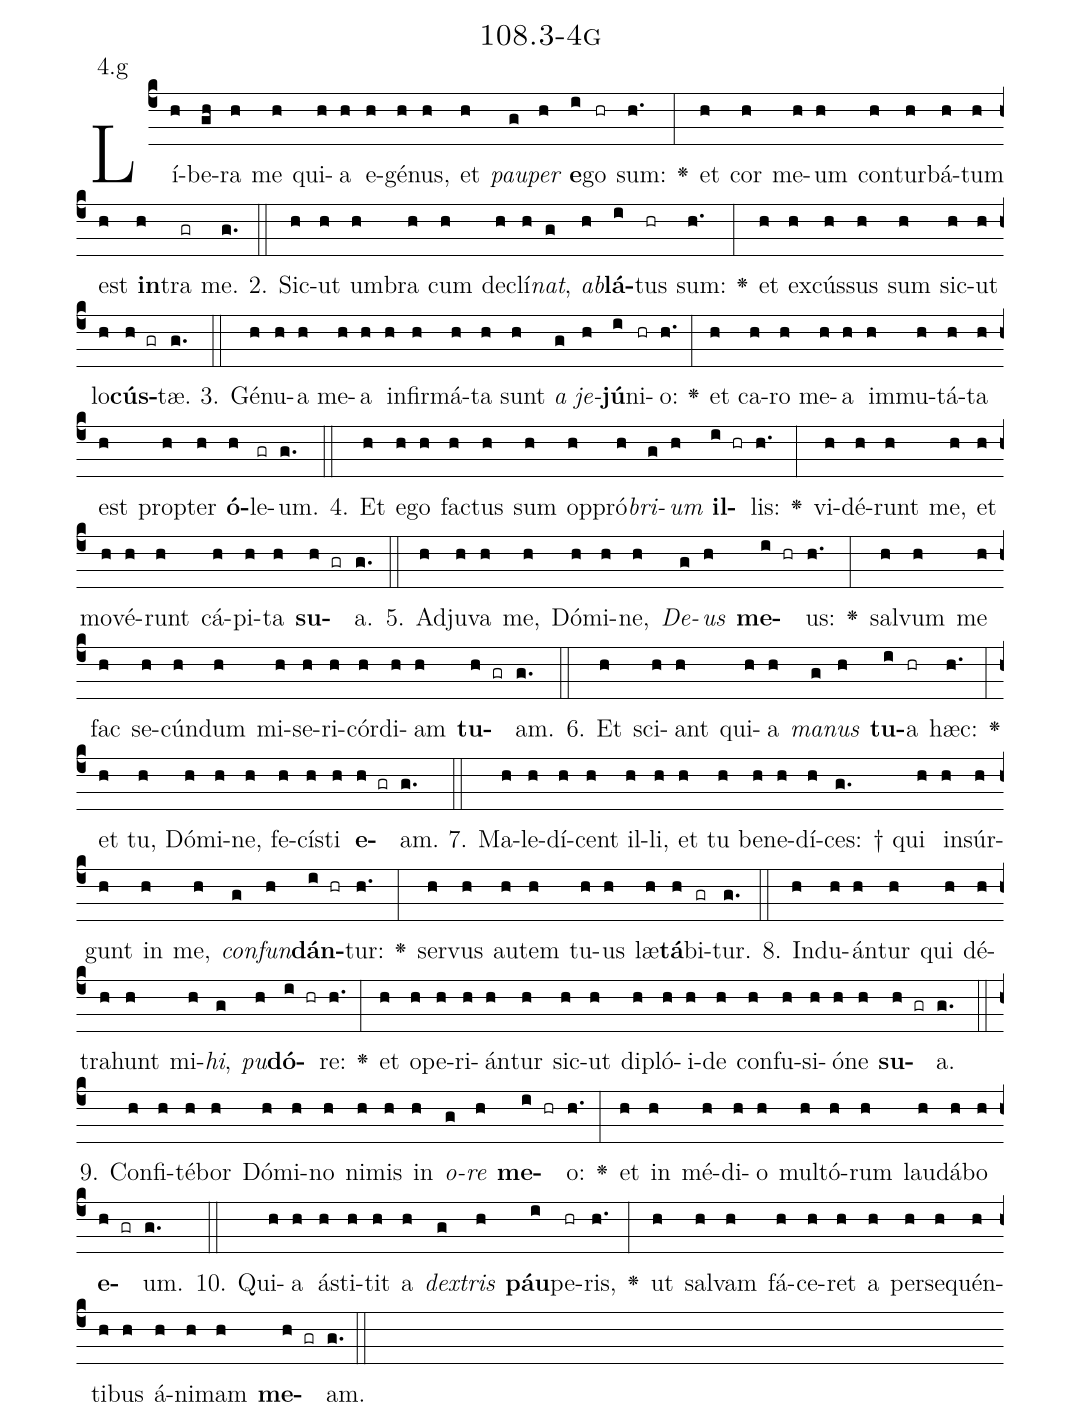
name: 108.3-4g;
annotation: 4.g;
%%
(c4)Lí(h)be(gh)ra(h) me(h) qui(h)a(h) e(h)gé(h)nus,(h) et(h) <i>pau</i>(g)<i>per</i>(h) <b>e</b>(i)go(hr) sum:(h.) <v>\greheightstar</v>(:) et(h) cor(h) me(h)um(h) con(h)tur(h)bá(h)tum(h) est(h) <b>in</b>(h)tra(gr) me.(g.) (::)
2. Sic(h)ut(h) um(h)bra(h) cum(h) de(h)clí(h)<i>nat</i>,(g) <i>ab</i>(h)<b>lá</b>(i)tus(hr) sum:(h.) <v>\greheightstar</v>(:) et(h) ex(h)cús(h)sus(h) sum(h) sic(h)ut(h) lo(h)<b>cús</b>(h gr)tæ.(g.) (::)
3. Gé(h)nu(h)a(h) me(h)a(h) in(h)fir(h)má(h)ta(h) sunt(h) <i>a</i>(g) <i>je</i>(h)<b>jú</b>(i)ni(hr)o:(h.) <v>\greheightstar</v>(:) et(h) ca(h)ro(h) me(h)a(h) im(h)mu(h)tá(h)ta(h) est(h) prop(h)ter(h) <b>ó</b>(h)le(gr)um.(g.) (::)
4. Et(h) e(h)go(h) fac(h)tus(h) sum(h) op(h)pró(h)<i>bri</i>(g)<i>um</i>(h) <b>il</b>(i hr)lis:(h.) <v>\greheightstar</v>(:) vi(h)dé(h)runt(h) me,(h) et(h) mo(h)vé(h)runt(h) cá(h)pi(h)ta(h) <b>su</b>(h gr)a.(g.) (::)
5. Ad(h)ju(h)va(h) me,(h) Dó(h)mi(h)ne,(h) <i>De</i>(g)<i>us</i>(h) <b>me</b>(i hr)us:(h.) <v>\greheightstar</v>(:) sal(h)vum(h) me(h) fac(h) se(h)cún(h)dum(h) mi(h)se(h)ri(h)cór(h)di(h)am(h) <b>tu</b>(h gr)am.(g.) (::)
6. Et(h) sci(h)ant(h) qui(h)a(h) <i>ma</i>(g)<i>nus</i>(h) <b>tu</b>(i)a(hr) hæc:(h.) <v>\greheightstar</v>(:) et(h) tu,(h) Dó(h)mi(h)ne,(h) fe(h)cís(h)ti(h) <b>e</b>(h gr)am.(g.) (::)
7. Ma(h)le(h)dí(h)cent(h) il(h)li,(h) et(h) tu(h) be(h)ne(h)dí(h)ces: †(g.) qui(h) in(h)súr(h)gunt(h) in(h) me,(h) <i>con</i>(g)<i>fun</i>(h)<b>dán</b>(i hr)tur:(h.) <v>\greheightstar</v>(:) ser(h)vus(h) au(h)tem(h) tu(h)us(h) læ(h)<b>tá</b>(h)bi(gr)tur.(g.) (::)
8. Ind(h)u(h)án(h)tur(h) qui(h) dé(h)tra(h)hunt(h) mi(h)<i>hi</i>,(g) <i>pu</i>(h)<b>dó</b>(i hr)re:(h.) <v>\greheightstar</v>(:) et(h) o(h)pe(h)ri(h)án(h)tur(h) sic(h)ut(h) di(h)pló(h)i(h)de(h) con(h)fu(h)si(h)ó(h)ne(h) <b>su</b>(h gr)a.(g.) (::)
9. Con(h)fi(h)té(h)bor(h) Dó(h)mi(h)no(h) ni(h)mis(h) in(h) <i>o</i>(g)<i>re</i>(h) <b>me</b>(i hr)o:(h.) <v>\greheightstar</v>(:) et(h) in(h) mé(h)di(h)o(h) mul(h)tó(h)rum(h) lau(h)dá(h)bo(h) <b>e</b>(h gr)um.(g.) (::)
10. Qui(h)a(h) á(h)sti(h)tit(h) a(h) <i>dex</i>(g)<i>tris</i>(h) <b>páu</b>(i)pe(hr)ris,(h.) <v>\greheightstar</v>(:) ut(h) sal(h)vam(h) fá(h)ce(h)ret(h) a(h) per(h)se(h)quén(h)ti(h)bus(h) á(h)ni(h)mam(h) <b>me</b>(h gr)am.(g.) (::)
